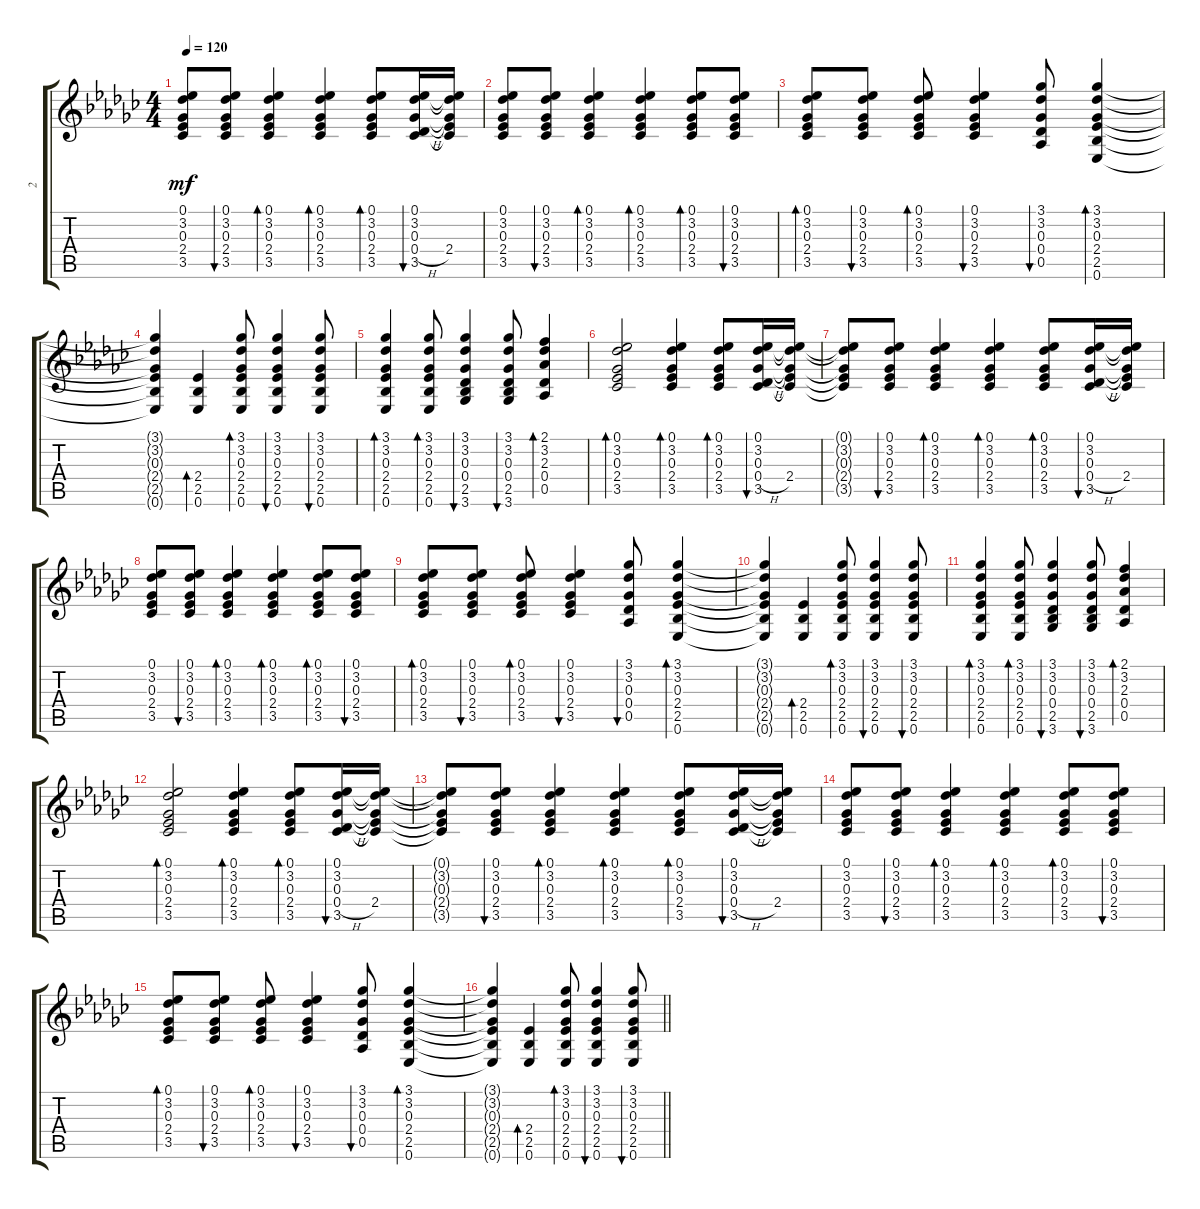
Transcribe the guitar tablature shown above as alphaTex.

\track ("2" "2") {instrument acousticguitarsteel}
\staff {score tabs}
\tuning (Eb4 Bb3 Gb3 Db3 Ab2 Eb2) {hide}
\ts (4 4)
\tempo 120
\clef g2
\ks ebminor
(0.1{t} 3.2{t} 0.3{t} 2.4{t} 3.5{t}).8{dy mf} (0.1 3.2 0.3 2.4 3.5).8{bu 30} (0.1 3.2 0.3 2.4 3.5).4{bd 30} (0.1 3.2 0.3 2.4 3.5).4{bd 30} (0.1 3.2 0.3 2.4 3.5).8{bd 30} (0.1 3.2 0.3 0.4{h} 3.5).16{bu 30} (0.1{t} 3.2{t} 0.3{t} 2.4 3.5{t}).16 |
(0.1 3.2 0.3 2.4 3.5).8 (0.1 3.2 0.3 2.4 3.5).8{bu 30} (0.1 3.2 0.3 2.4 3.5).4{bd 30} (0.1 3.2 0.3 2.4 3.5).4{bd 30} (0.1 3.2 0.3 2.4 3.5).8{bd 30} (0.1 3.2 0.3 2.4 3.5).8{bu 30} |
(0.1 3.2 0.3 2.4 3.5).8{bd 30} (0.1 3.2 0.3 2.4 3.5).8{bu 30} (0.1 3.2 0.3 2.4 3.5).8{bd 30} (0.1 3.2 0.3 2.4 3.5).4{bu 30} (3.1 3.2 0.3 0.4 0.5).8{bu 30} (3.1 3.2 0.3 2.4 2.5 0.6).4{bd 30} |
(3.1{t} 3.2{t} 0.3{t} 2.4{t} 2.5{t} 0.6{t}).4 (2.4 2.5 0.6).4{bd 30} (3.1 3.2 0.3 2.4 2.5 0.6).8{bd 30} (3.1 3.2 0.3 2.4 2.5 0.6).4{bu 30} (3.1 3.2 0.3 2.4 2.5 0.6).8{bu 30} |
(3.1 3.2 0.3 2.4 2.5 0.6).4{bd 30} (3.1 3.2 0.3 2.4 2.5 0.6).8{bd 30} (3.1 3.2 0.3 0.4 2.5 3.6).4{bu 30} (3.1 3.2 0.3 0.4 2.5 3.6).8{bu 30} (2.1 3.2 2.3 0.4 0.5).4{bd 30} |
(0.1 3.2 0.3 2.4 3.5).2{bd 30} (0.1 3.2 0.3 2.4 3.5).4{bd 30} (0.1 3.2 0.3 2.4 3.5).8{bd 30} (0.1 3.2 0.3 0.4{h} 3.5).16{bu 30} (0.1{t} 3.2{t} 0.3{t} 2.4 3.5{t}).16 |
(0.1{t} 3.2{t} 0.3{t} 2.4{t} 3.5{t}).8 (0.1 3.2 0.3 2.4 3.5).8{bu 30} (0.1 3.2 0.3 2.4 3.5).4{bd 30} (0.1 3.2 0.3 2.4 3.5).4{bd 30} (0.1 3.2 0.3 2.4 3.5).8{bd 30} (0.1 3.2 0.3 0.4{h} 3.5).16{bu 30} (0.1{t} 3.2{t} 0.3{t} 2.4 3.5{t}).16 |
(0.1 3.2 0.3 2.4 3.5).8 (0.1 3.2 0.3 2.4 3.5).8{bu 30} (0.1 3.2 0.3 2.4 3.5).4{bd 30} (0.1 3.2 0.3 2.4 3.5).4{bd 30} (0.1 3.2 0.3 2.4 3.5).8{bd 30} (0.1 3.2 0.3 2.4 3.5).8{bu 30} |
(0.1 3.2 0.3 2.4 3.5).8{bd 30} (0.1 3.2 0.3 2.4 3.5).8{bu 30} (0.1 3.2 0.3 2.4 3.5).8{bd 30} (0.1 3.2 0.3 2.4 3.5).4{bu 30} (3.1 3.2 0.3 0.4 0.5).8{bu 30} (3.1 3.2 0.3 2.4 2.5 0.6).4{bd 30} |
(3.1{t} 3.2{t} 0.3{t} 2.4{t} 2.5{t} 0.6{t}).4 (2.4 2.5 0.6).4{bd 30} (3.1 3.2 0.3 2.4 2.5 0.6).8{bd 30} (3.1 3.2 0.3 2.4 2.5 0.6).4{bu 30} (3.1 3.2 0.3 2.4 2.5 0.6).8{bu 30} |
(3.1 3.2 0.3 2.4 2.5 0.6).4{bd 30} (3.1 3.2 0.3 2.4 2.5 0.6).8{bd 30} (3.1 3.2 0.3 0.4 2.5 3.6).4{bu 30} (3.1 3.2 0.3 0.4 2.5 3.6).8{bu 30} (2.1 3.2 2.3 0.4 0.5).4{bd 30} |
(0.1 3.2 0.3 2.4 3.5).2{bd 30} (0.1 3.2 0.3 2.4 3.5).4{bd 30} (0.1 3.2 0.3 2.4 3.5).8{bd 30} (0.1 3.2 0.3 0.4{h} 3.5).16{bu 30} (0.1{t} 3.2{t} 0.3{t} 2.4 3.5{t}).16 |
(0.1{t} 3.2{t} 0.3{t} 2.4{t} 3.5{t}).8 (0.1 3.2 0.3 2.4 3.5).8{bu 30} (0.1 3.2 0.3 2.4 3.5).4{bd 30} (0.1 3.2 0.3 2.4 3.5).4{bd 30} (0.1 3.2 0.3 2.4 3.5).8{bd 30} (0.1 3.2 0.3 0.4{h} 3.5).16{bu 30} (0.1{t} 3.2{t} 0.3{t} 2.4 3.5{t}).16 |
(0.1 3.2 0.3 2.4 3.5).8 (0.1 3.2 0.3 2.4 3.5).8{bu 30} (0.1 3.2 0.3 2.4 3.5).4{bd 30} (0.1 3.2 0.3 2.4 3.5).4{bd 30} (0.1 3.2 0.3 2.4 3.5).8{bd 30} (0.1 3.2 0.3 2.4 3.5).8{bu 30} |
(0.1 3.2 0.3 2.4 3.5).8{bd 30} (0.1 3.2 0.3 2.4 3.5).8{bu 30} (0.1 3.2 0.3 2.4 3.5).8{bd 30} (0.1 3.2 0.3 2.4 3.5).4{bu 30} (3.1 3.2 0.3 0.4 0.5).8{bu 30} (3.1 3.2 0.3 2.4 2.5 0.6).4{bd 30} |
\barLineRight lightlight
(3.1{t} 3.2{t} 0.3{t} 2.4{t} 2.5{t} 0.6{t}).4 (2.4 2.5 0.6).4{bd 30} (3.1 3.2 0.3 2.4 2.5 0.6).8{bd 30} (3.1 3.2 0.3 2.4 2.5 0.6).4{bu 30} (3.1 3.2 0.3 2.4 2.5 0.6).8{bu 30}
